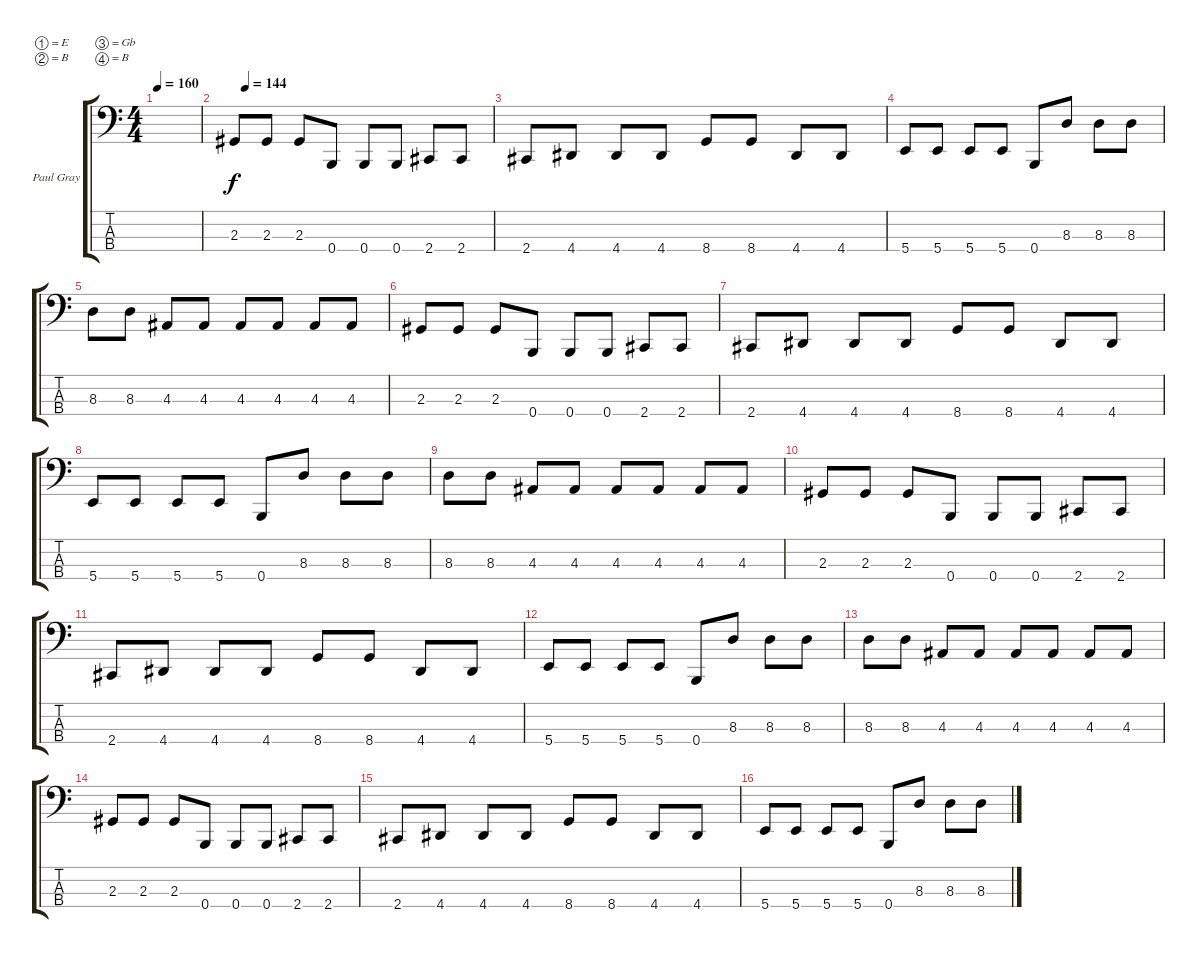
\defaultSystemsLayout 4
\bracketExtendMode groupsimilarinstruments
\firstSystemTrackNameOrientation horizontal
\otherSystemsTrackNameOrientation horizontal
\track ("Paul Gray" "Paul Gray") {instrument electricbassfinger}
\staff {score tabs}
\tuning (E2 B1 Gb1 B0)
\ts (4 4)
\tempo 160
\clef f4
\ks c
|
\tempo (144 0.0465116)
2.3.8 2.3.8 2.3.8 0.4.8 0.4.8 0.4.8 2.4.8 2.4.8 |
2.4.8 4.4.8 4.4.8 4.4.8 8.4.8 8.4.8 4.4.8 4.4.8 |
5.4.8 5.4.8 5.4.8 5.4.8 0.4.8 8.3.8 8.3.8 8.3.8 |
8.3.8 8.3.8 4.3.8 4.3.8 4.3.8 4.3.8 4.3.8 4.3.8 |
2.3.8 2.3.8 2.3.8 0.4.8 0.4.8 0.4.8 2.4.8 2.4.8 |
2.4.8 4.4.8 4.4.8 4.4.8 8.4.8 8.4.8 4.4.8 4.4.8 |
5.4.8 5.4.8 5.4.8 5.4.8 0.4.8 8.3.8 8.3.8 8.3.8 |
8.3.8 8.3.8 4.3.8 4.3.8 4.3.8 4.3.8 4.3.8 4.3.8 |
2.3.8 2.3.8 2.3.8 0.4.8 0.4.8 0.4.8 2.4.8 2.4.8 |
2.4.8 4.4.8 4.4.8 4.4.8 8.4.8 8.4.8 4.4.8 4.4.8 |
5.4.8 5.4.8 5.4.8 5.4.8 0.4.8 8.3.8 8.3.8 8.3.8 |
8.3.8 8.3.8 4.3.8 4.3.8 4.3.8 4.3.8 4.3.8 4.3.8 |
2.3.8 2.3.8 2.3.8 0.4.8 0.4.8 0.4.8 2.4.8 2.4.8 |
2.4.8 4.4.8 4.4.8 4.4.8 8.4.8 8.4.8 4.4.8 4.4.8 |
5.4.8 5.4.8 5.4.8 5.4.8 0.4.8 8.3.8 8.3.8 8.3.8
